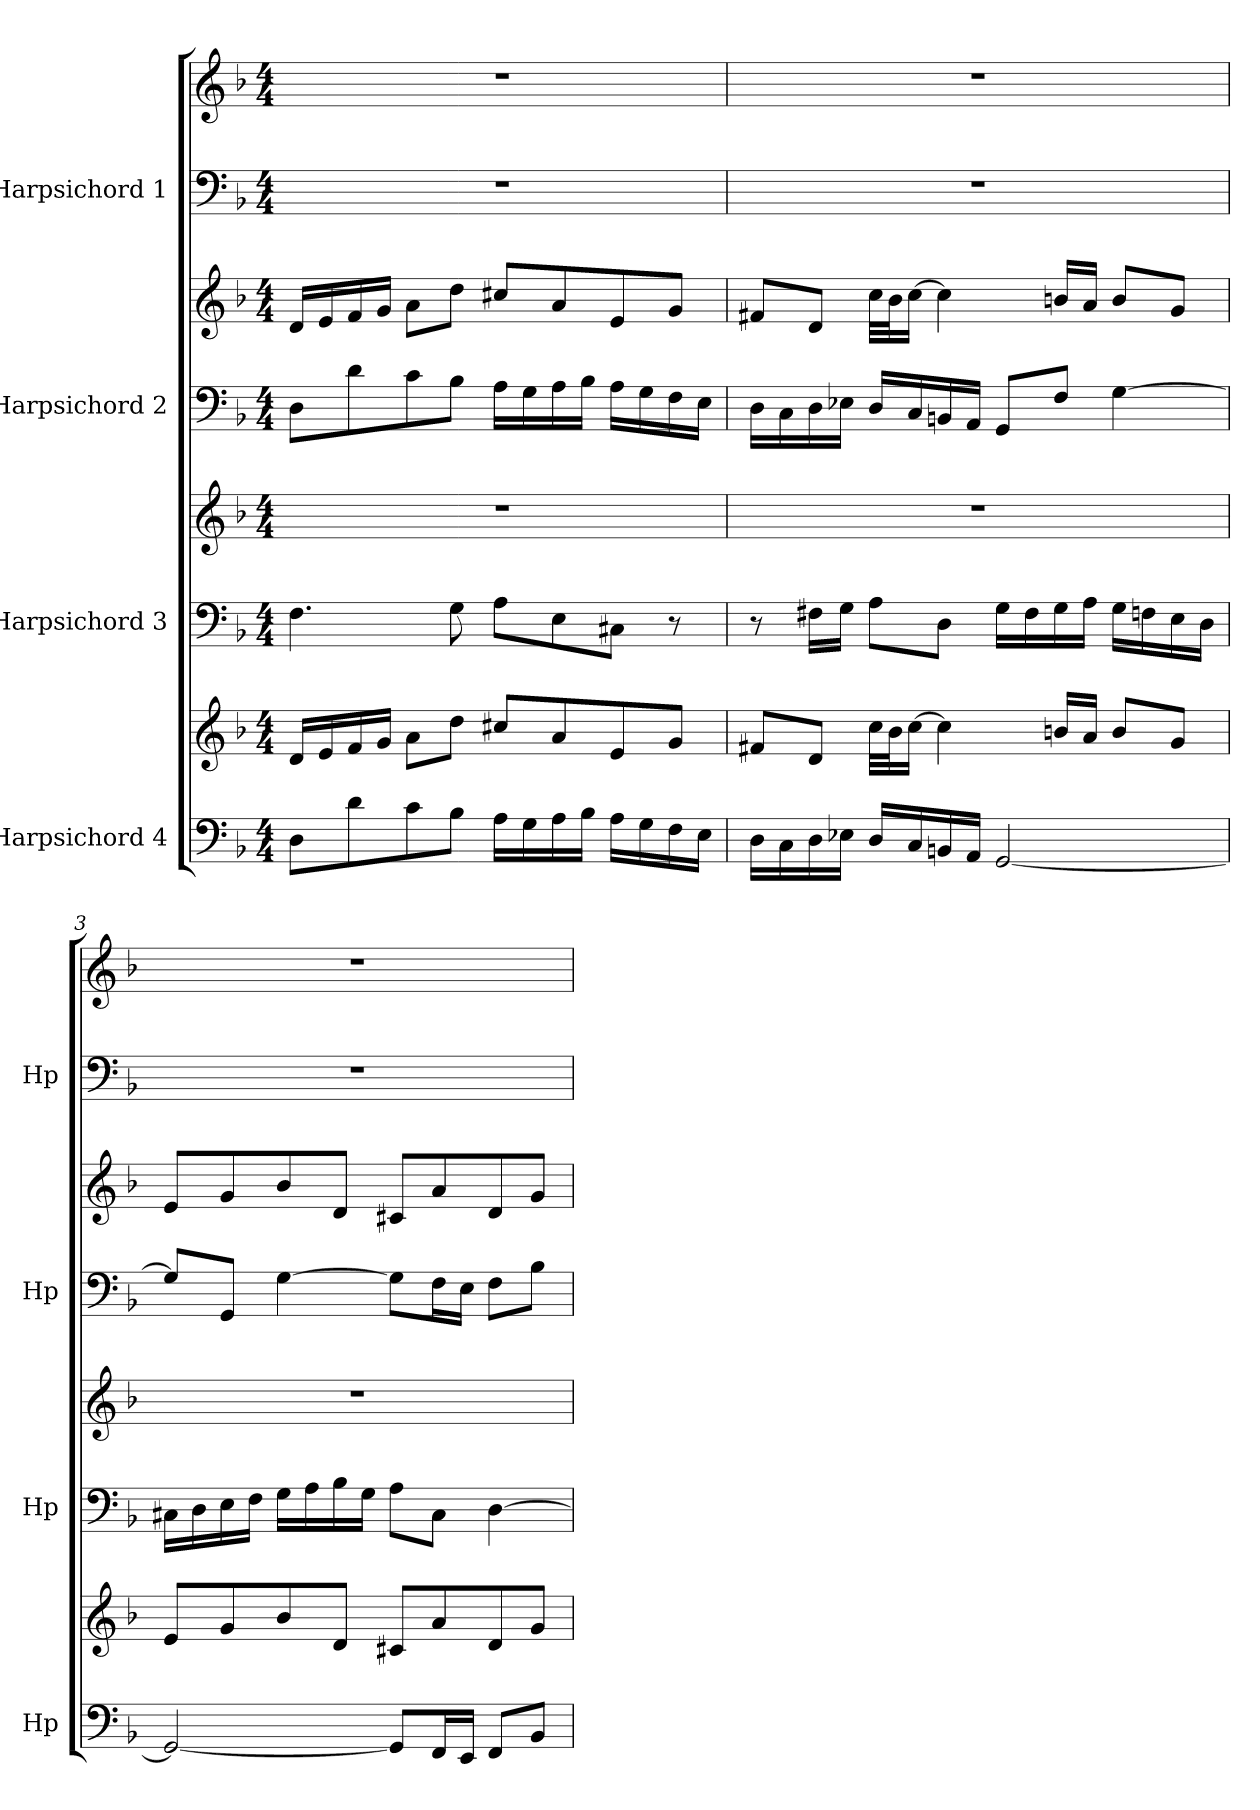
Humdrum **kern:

**kern	**kern	**kern	**kern	**kern	**kern	**kern	**kern
*part4	*part4	*part3	*part3	*part2	*part2	*part1	*part1
*staff8	*staff7	*staff6	*staff5	*staff4	*staff3	*staff2	*staff1
*I"Harpsichord 4	*	*I"Harpsichord 3	*	*I"Harpsichord 2	*	*I"Harpsichord 1	*
*I'Hp	*	*I'Hp	*	*I'Hp	*	*I'Hp	*
*clefF4	*clefG2	*clefF4	*clefG2	*clefF4	*clefG2	*clefF4	*clefG2
*k[b-]	*k[b-]	*k[b-]	*k[b-]	*k[b-]	*k[b-]	*k[b-]	*k[b-]
*M4/4	*M4/4	*M4/4	*M4/4	*M4/4	*M4/4	*M4/4	*M4/4
=1	=1	=1	=1	=1	=1	=1	=1
8D\L	16d/LL	4.F\	1r	8D\L	16d/LL	1r	1r
.	16e/	.	.	.	16e/	.	.
8d\	16f/	.	.	8d\	16f/	.	.
.	16g/JJ	.	.	.	16g/JJ	.	.
8c\	8a\L	.	.	8c\	8a\L	.	.
8B-\J	8dd\J	8G\	.	8B-\J	8dd\J	.	.
16A\LL	8cc#X/L	8A\L	.	16A\LL	8cc#X/L	.	.
16G\	.	.	.	16G\	.	.	.
16A\	8a/	8E\	.	16A\	8a/	.	.
16B-\JJ	.	.	.	16B-\JJ	.	.	.
16A\LL	8e/	8C#X\J	.	16A\LL	8e/	.	.
16G\	.	.	.	16G\	.	.	.
16F\	8g/J	8r	.	16F\	8g/J	.	.
16E\JJ	.	.	.	16E\JJ	.	.	.
=2	=2	=2	=2	=2	=2	=2	=2
16D\LL	8f#X/L	8r	1r	16D\LL	8f#X/L	1r	1r
16C\	.	.	.	16C\	.	.	.
16D\	8d/J	16F#X\LL	.	16D\	8d/J	.	.
16E-X\JJ	.	16G\JJ	.	16E-X\JJ	.	.	.
16D/LL	32cc\LLL	8A\L	.	16D/LL	32cc\LLL	.	.
.	32b-\J	.	.	.	32b-\J	.	.
16C/	[16cc\JJ	.	.	16C/	[16cc\JJ	.	.
16BBn/	4cc\]	8D\J	.	16BBn/	4cc\]	.	.
16AA/JJ	.	.	.	16AA/JJ	.	.	.
[2GG/	.	16G\LL	.	8GG/L	.	.	.
.	.	16F#\	.	.	.	.	.
.	16bn/LL	16G\	.	8F/J	16bn/LL	.	.
.	16a/JJ	16A\JJ	.	.	16a/JJ	.	.
.	8b/L	16G\LL	.	[4G\	8b/L	.	.
.	.	16Fn\	.	.	.	.	.
.	8g/J	16E\	.	.	8g/J	.	.
.	.	16D\JJ	.	.	.	.	.
=3	=3	=3	=3	=3	=3	=3	=3
2GG/_	8e/L	16C#X\LL	1r	8G/L]	8e/L	1r	1r
.	.	16D\	.	.	.	.	.
.	8g/	16E\	.	8GG/J	8g/	.	.
.	.	16F\JJ	.	.	.	.	.
.	8b-/	16G\LL	.	[4G\	8b-/	.	.
.	.	16A\	.	.	.	.	.
.	8d/J	16B-\	.	.	8d/J	.	.
.	.	16G\JJ	.	.	.	.	.
8GG/L]	8c#X/L	8A\L	.	8G\L]	8c#X/L	.	.
16FF/L	8a/	8C#\J	.	16F\L	8a/	.	.
16EE/JJ	.	.	.	16E\JJ	.	.	.
8FF/L	8d/	[4D\	.	8F\L	8d/	.	.
8BB-/J	8g/J	.	.	8B-\J	8g/J	.	.
=	=	=	=	=	=	=	=
*-	*-	*-	*-	*-	*-	*-	*-
